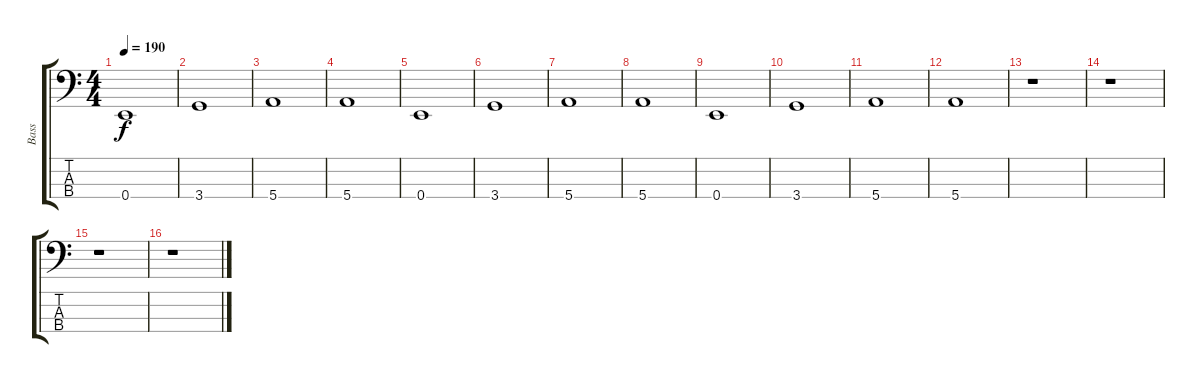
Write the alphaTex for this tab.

\track ("Bass" "Bass") {instrument electricbassfinger}
\staff {score tabs}
\tuning (G2 D2 A1 E1) {hide}
\ts (4 4)
\tempo 190
\clef f4
\ks c
0.4.1{dy f} |
3.4.1 |
5.4.1 |
5.4.1 |
0.4.1 |
3.4.1 |
5.4.1 |
5.4.1 |
0.4.1 |
3.4.1 |
5.4.1 |
5.4.1 |
r.1 |
r.1 |
r.1 |
r.1
